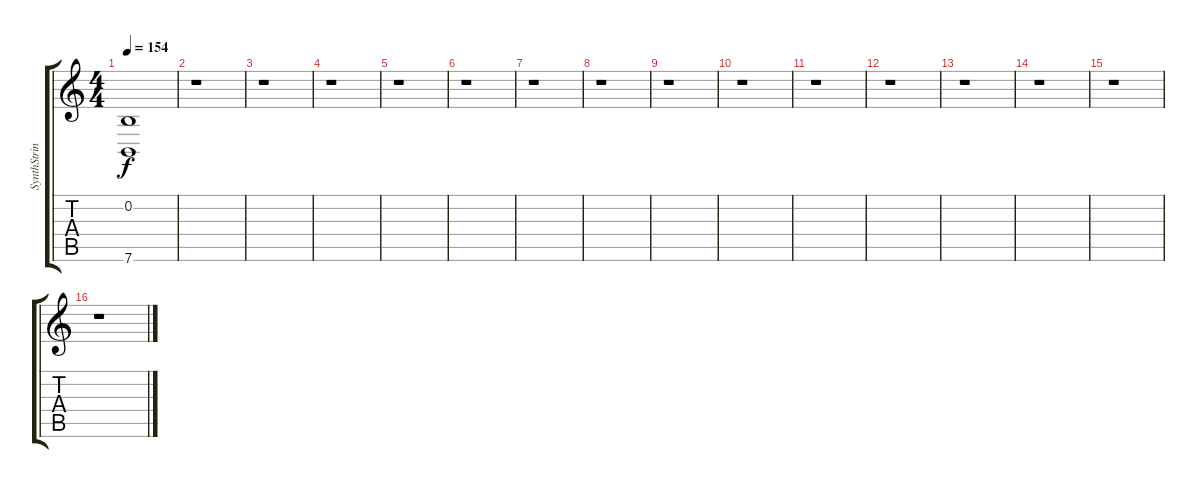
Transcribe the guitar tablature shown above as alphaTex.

\track ("SynthString" "SynthStrin") {instrument synthstrings2}
\staff {score tabs}
\tuning (E4 B3 G3 D3 A2 E2) {hide}
\ts (4 4)
\tempo 154
\clef g2
\ks c
(0.2{t} 7.6{t}).1{dy f} |
r.1 |
r.1 |
r.1 |
r.1 |
r.1 |
r.1 |
r.1 |
r.1 |
r.1 |
r.1 |
r.1 |
r.1 |
r.1 |
r.1 |
r.1
